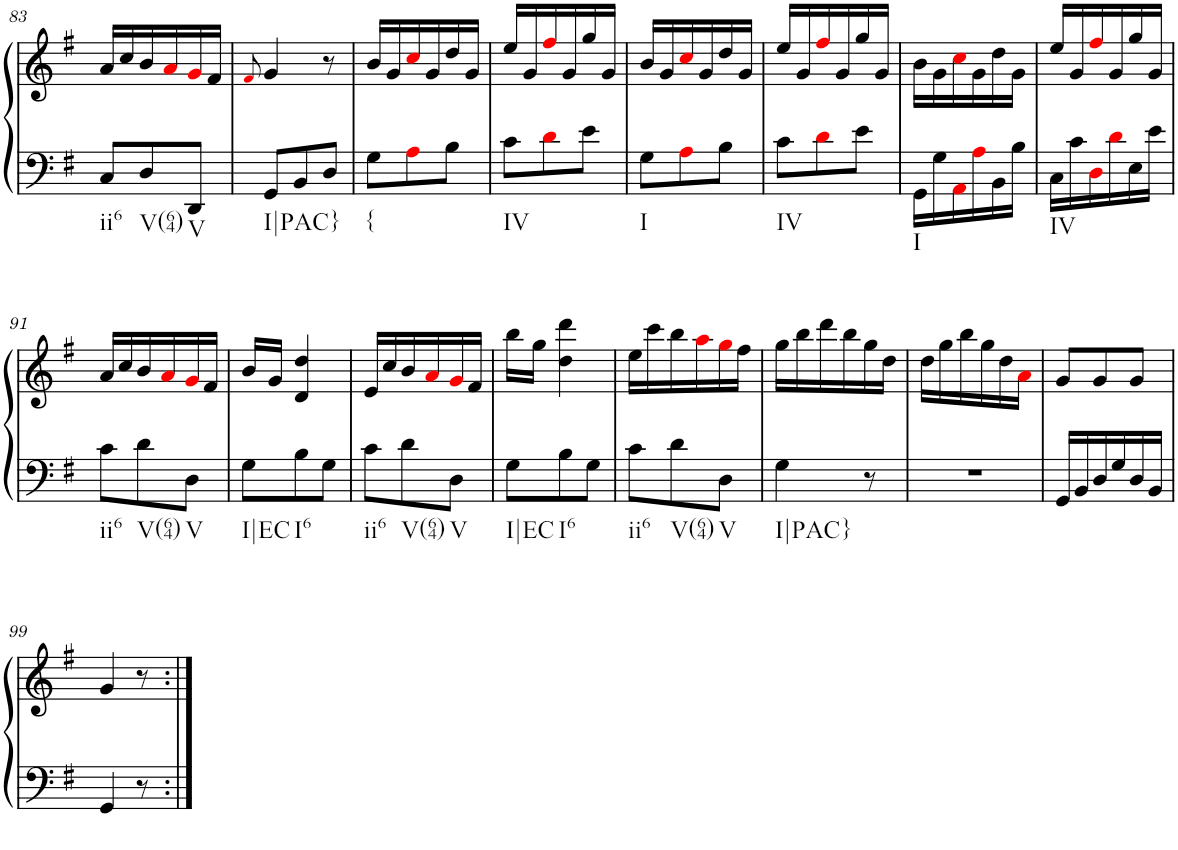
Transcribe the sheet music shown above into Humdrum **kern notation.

**kern	**kern
*part1	*part1
*staff2	*staff1
*I"Piano	*
*I'Pno.	*
!!LO:PB:g=z
*clefF4	*clefG2
*k[f#]	*k[f#]
*M3/8	*M3/8
=83	=83
!LO:TX:b:t=ii6	!
8C/L	16a/LL
.	16cc/
!LO:TX:b:t=V(64)	!
8D/	16b/
.	16ai/
!LO:TX:b:t=V	!
8DD/J	16gi/
.	16f#/JJ
=84	=84
.	8qf#i/
!LO:TX:b:t=I|PAC}	!
8GG/L	4g/
8BB/	.
8D/J	8r
=85	=85
!LO:TX:b:t={	!
8G\L	16b/LL
.	16g/
8Ai\	16cci/
.	16g/
8B\J	16dd/
.	16g/JJ
=86	=86
!LO:TX:b:t=IV	!
8c\L	16ee/LL
.	16g/
8di\	16ff#i/
.	16g/
8e\J	16gg/
.	16g/JJ
=87	=87
!LO:TX:b:t=I	!
8G\L	16b/LL
.	16g/
8Ai\	16cci/
.	16g/
8B\J	16dd/
.	16g/JJ
=88	=88
!LO:TX:b:t=IV	!
8c\L	16ee/LL
.	16g/
8di\	16ff#i/
.	16g/
8e\J	16gg/
.	16g/JJ
=89	=89
!LO:TX:b:t=I	!
16GG\LL	16b\LL
16G\	16g\
16AAi\	16cci\
16Ai\	16g\
16BB\	16dd\
16B\JJ	16g\JJ
=90	=90
!LO:TX:b:t=IV	!
16C\LL	16ee/LL
16c\	16g/
16Di\	16ff#i/
16di\	16g/
16E\	16gg/
16e\JJ	16g/JJ
!!LO:LB:g=z
=91	=91
!LO:TX:b:t=ii6	!
8c\L	16a/LL
.	16cc/
!LO:TX:b:t=V(64)	!
8d\	16b/
.	16ai/
!LO:TX:b:t=V	!
8D\J	16gi/
.	16f#/JJ
=92	=92
!LO:TX:b:t=I|EC	!
8G\L	16b/LL
.	16g/JJ
!LO:TX:b:t=I6	!
8B\	4d/ 4dd/
8G\J	.
=93	=93
!LO:TX:b:t=ii6	!
8c\L	16e/LL
.	16cc/
!LO:TX:b:t=V(64)	!
8d\	16b/
.	16ai/
!LO:TX:b:t=V	!
8D\J	16gi/
.	16f#/JJ
=94	=94
!LO:TX:b:t=I|EC	!
8G\L	16bb\LL
.	16gg\JJ
!LO:TX:b:t=I6	!
8B\	4dd\ 4ddd\
8G\J	.
=95	=95
!LO:TX:b:t=ii6	!
8c\L	16ee\LL
.	16ccc\
!LO:TX:b:t=V(64)	!
8d\	16bb\
.	16aai\
!LO:TX:b:t=V	!
8D\J	16ggi\
.	16ff#\JJ
=96	=96
!LO:TX:b:t=I|PAC}	!
4G\	16gg\LL
.	16bb\
.	16ddd\
.	16bb\
8r	16gg\
.	16dd\JJ
=97	=97
4.r	16dd\LL
.	16gg\
.	16bb\
.	16gg\
.	16dd\
.	16ai\JJ
=98	=98
16GG/LL	8g/L
16BB/	.
16D/	8g/
16G/	.
16D/	8g/J
16BB/JJ	.
!!LO:LB:g=z
=99	=99
4GG/	4g/
8r	8r
=:|!	=:|!
*-	*-
